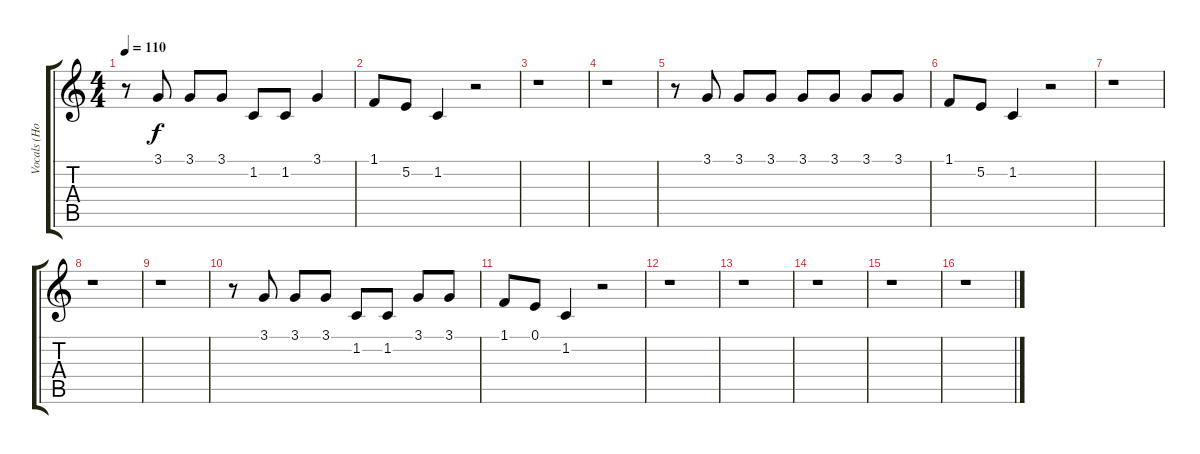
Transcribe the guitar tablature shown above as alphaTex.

\track ("Vocals (Hogson)" "Vocals (Ho") {instrument lead6voice}
\staff {score tabs}
\tuning (E4 B3 G3 D3 A2 E2) {hide}
\ts (4 4)
\tempo 110
\clef g2
\ks c
r.8{dy f} 3.1.8 3.1.8 3.1.8 1.2.8 1.2.8 3.1.4 |
1.1.8 5.2.8 1.2.4 r.2 |
r.1 |
r.1 |
r.8 3.1.8 3.1.8 3.1.8 3.1.8 3.1.8 3.1.8 3.1.8 |
1.1.8 5.2.8 1.2.4 r.2 |
r.1 |
r.1 |
r.1 |
r.8 3.1.8 3.1.8 3.1.8 1.2.8 1.2.8 3.1.8 3.1.8 |
1.1.8 0.1.8 1.2.4 r.2 |
r.1 |
r.1 |
r.1 |
r.1 |
r.1
